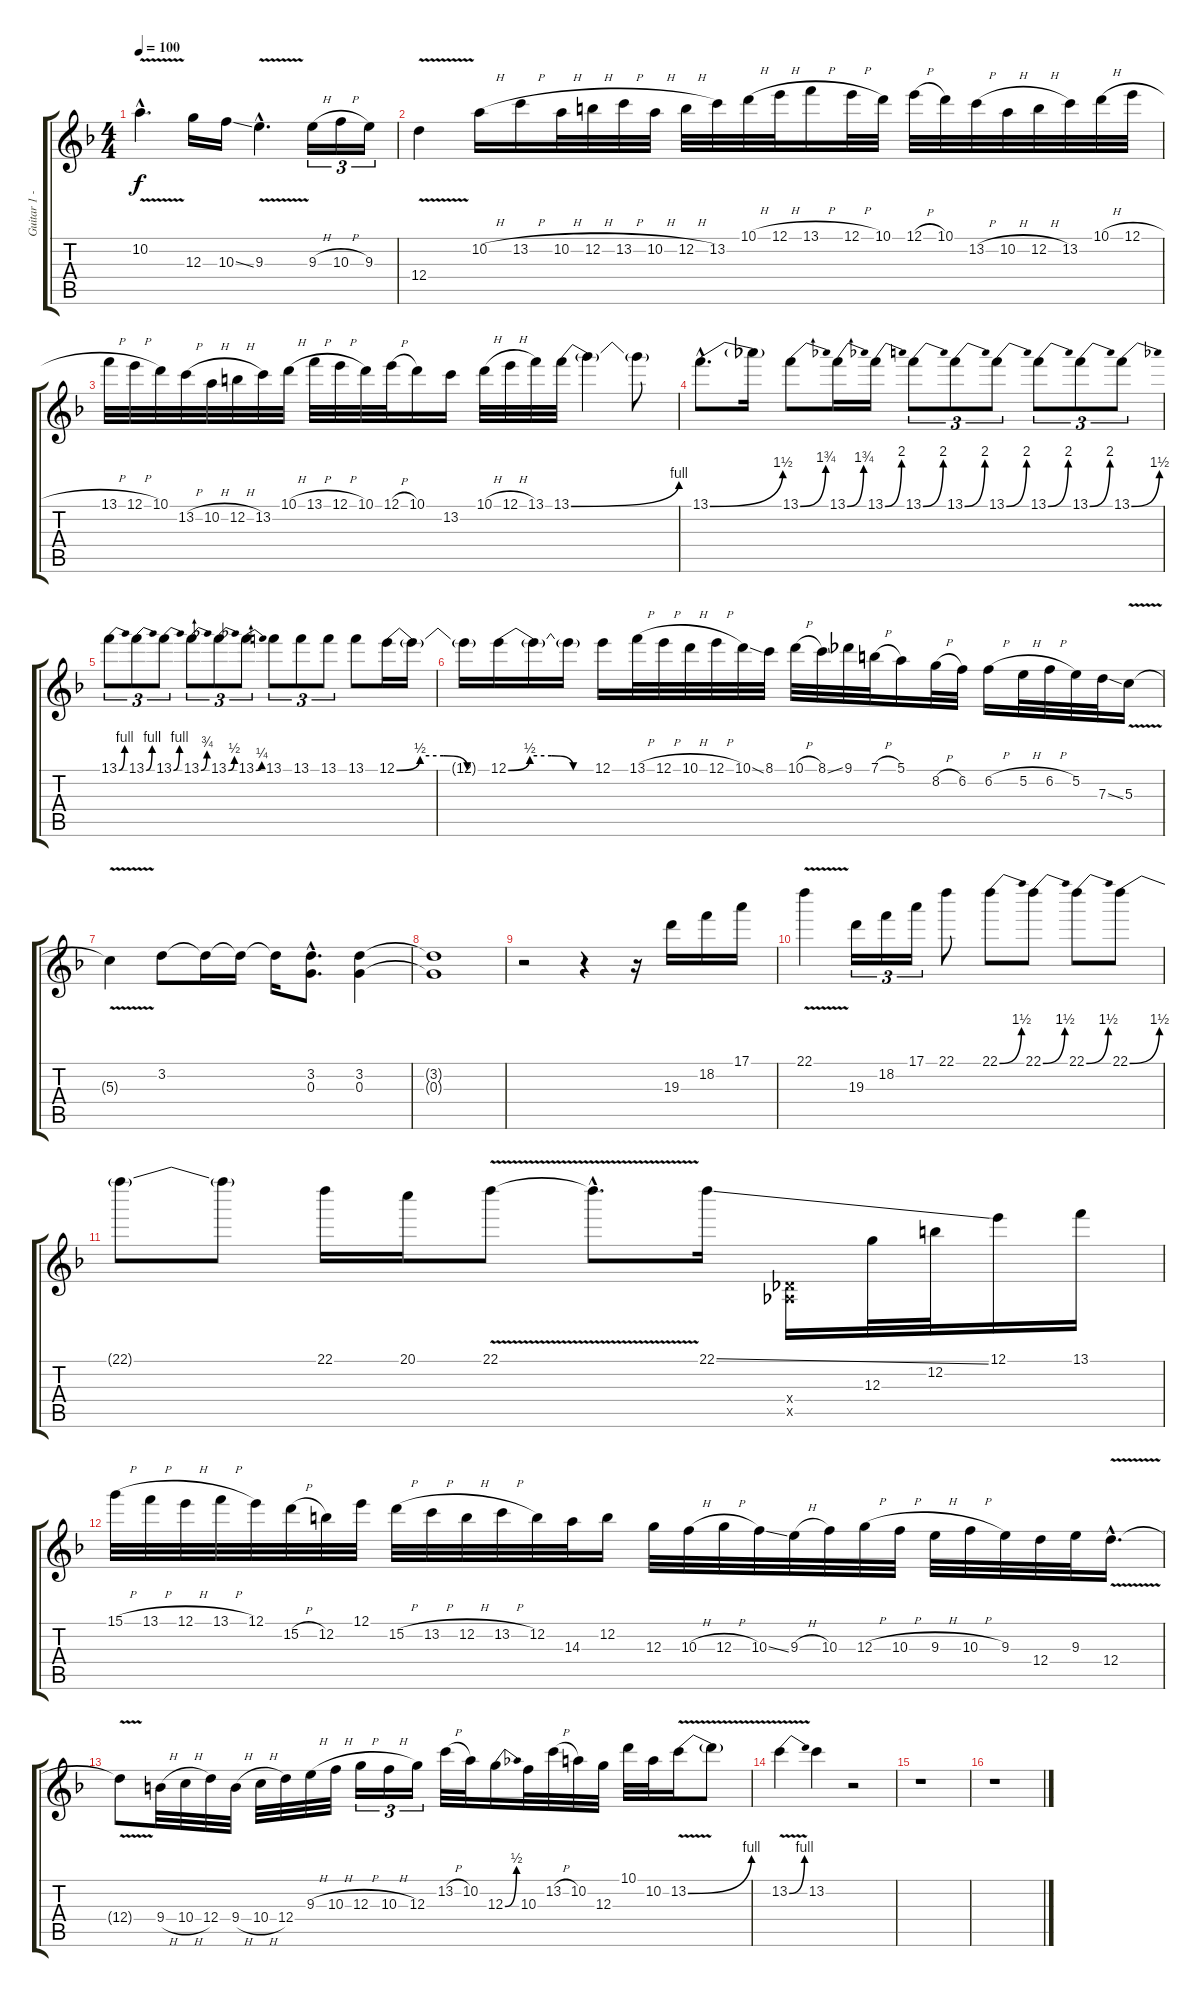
\track ("Guitar 1 - Criss Oliva" "Guitar 1 -") {instrument distortionguitar}
\staff {score tabs}
\tuning (E4 B3 G3 D3 A2 D2) {hide}
\ts (4 4)
\tempo 100
\clef g2
\ks f
10.2{v hac}.4{d dy f} 12.3.16 10.3{ss}.16 9.3{v hac}.4{d} 9.3{h}.16{tu (3 2)} 10.3{h}.16{tu (3 2)} 9.3.16{tu (3 2)} |
12.4{v}.4 10.2{h}.16 13.2{h}.16 10.2{h}.32 12.2{h}.32 13.2{h}.32 10.2{h}.32 12.2{h}.32 13.2.32 10.1{h}.32 12.1{h}.32 13.1{h}.16 12.1{h}.32 10.1.32 12.1{h}.32 10.1.32 13.2{h}.32 10.2{h}.32 12.2{h}.32 13.2.32 10.1{h}.32 12.1{h}.32 |
13.1{h}.32 12.1{h}.32 10.1.32 13.2{h}.32 10.2{h}.32 12.2{h}.32 13.2.32 10.1{h}.32 13.1{h}.32 12.1{h}.32 10.1.32 12.1{h}.32 10.1.16 13.2.16 10.1{h}.32 12.1{h}.32 13.1.32 13.1{be (bend 0 0 60 4)}.32 13.1{t}.4 13.1{t}.8 |
13.1{be (bend 0 0 60 6) hac}.8{d} 13.1{t}.16 13.1{be (bend 0 0 60 7)}.8 13.1{be (bend 0 0 60 7)}.16 13.1{be (bend 0 0 60 8)}.16 13.1{be (bend 0 0 60 8)}.8{tu (3 2)} 13.1{be (bend 0 0 60 8)}.8{tu (3 2)} 13.1{be (bend 0 0 60 8)}.8{tu (3 2)} 13.1{be (bend 0 0 60 8)}.8{tu (3 2)} 13.1{be (bend 0 0 60 8)}.8{tu (3 2)} 13.1{be (bend 0 0 60 6)}.8{tu (3 2)} |
13.1{be (bend 0 0 60 4)}.8{tu (3 2)} 13.1{be (bend 0 0 60 4)}.8{tu (3 2)} 13.1{be (bend 0 0 60 4)}.8{tu (3 2)} 13.1{be (bend 0 0 60 3)}.8{tu (3 2)} 13.1{be (bend 0 0 60 2)}.8{tu (3 2)} 13.1{be (bend 0 0 60 1)}.8{tu (3 2)} 13.1.8{tu (3 2)} 13.1.8{tu (3 2)} 13.1.8{tu (3 2)} 13.1.8 12.1{be (custom 0 0 15 2 30 2 45 0 60 0)}.16 12.1{t}.16 |
12.1{t}.16 12.1{be (custom 0 0 15 2 30 2 45 0 60 0)}.16 12.1{t}.16 12.1{t}.16 12.1.16 13.1{h}.32 12.1{h}.32 10.1{h}.32 12.1{h}.32 10.1{ss}.32 8.1.32 10.1{h}.32 8.1{ss}.32 9.1.32 7.1{h}.32 5.1.16 8.2{h}.32 6.2.32 6.2{h}.16 5.2{h}.32 6.2{h}.32 5.2.32 7.3{ss}.32 5.3{v}.16 |
5.3{t}.4 3.2.8 3.2{t}.16 3.2{t}.16 3.2{t}.16 (3.2{hac} 0.3{hac}).8{d} (3.2 0.3).4 |
(3.2{t} 0.3{t}).1 |
r.2 r.4 r.16 19.3.16 18.2.16 17.1.16 |
22.1{v}.4 19.3.16{tu (3 2)} 18.2.16{tu (3 2)} 17.1.16{tu (3 2)} 22.1.8 22.1{be (bend 0 0 60 6)}.8 22.1{be (bend 0 0 60 6)}.8 22.1{be (bend 0 0 60 6)}.8 22.1{be (bend 0 0 60 6)}.8 |
22.1{t}.8 22.1{t}.8 22.1.16 20.1.16 22.1{v}.8 22.1{hac t}.8{d} 22.1{ss}.16 (-1.4{x} -1.5{x}).16 12.3.32 12.2.32 12.1.16 13.1.16 |
15.1{h}.32 13.1{h}.32 12.1{h}.32 13.1{h}.32 12.1.32 15.2{h}.32 12.2.32 12.1.32 15.2{h}.32 13.2{h}.32 12.2{h}.32 13.2{h}.32 12.2.32 14.3.32 12.2.16 12.3.32 10.3{h}.32 12.3{h}.32 10.3{ss}.32 9.3{h}.32 10.3.32 12.3{h}.32 10.3{h}.32 9.3{h}.32 10.3{h}.32 9.3.32 12.4.32 9.3.32 12.4{v hac}.16{d} |
12.4{t}.8 9.4{h}.32 10.4{h}.32 12.4.32 9.4{h}.32 10.4{h}.32 12.4.32 9.3{h}.32 10.3{h}.32 12.3{h}.16{tu (3 2)} 10.3{h}.16{tu (3 2)} 12.3.16{tu (3 2)} 13.2{h}.32 10.2.32 12.3{be (bend 0 0 60 2)}.16 10.3.32 13.2{h}.32 10.2.32 12.3.32 10.1.32 10.2.32 13.2{be (bend 0 0 60 4) v}.16 13.2{t}.8 |
13.2{be (bend 0 0 60 4) v}.4 13.2.4 r.2 |
r.1 |
r.1
